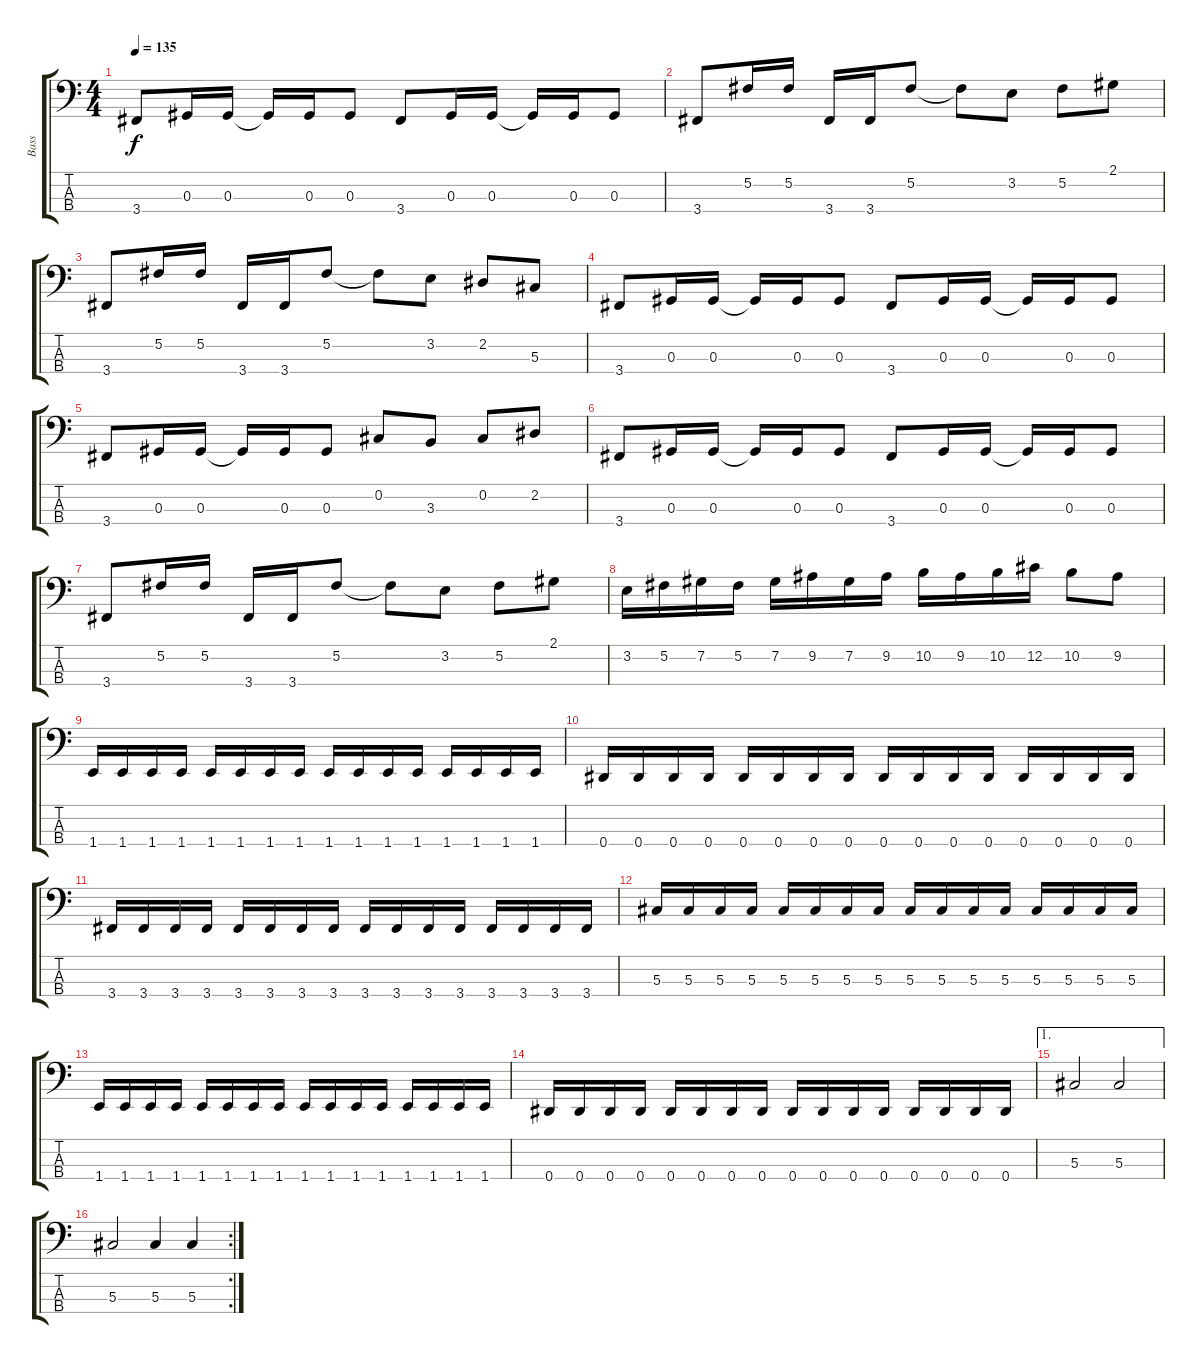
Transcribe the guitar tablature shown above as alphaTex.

\track ("Bass" "Bass") {instrument electricbasspick}
\staff {score tabs}
\tuning (Gb2 Db2 Ab1 Eb1) {hide}
\ts (4 4)
\tempo 135
\clef f4
\ks c
3.4.8{dy f} 0.3.16 0.3.16 0.3{t}.16 0.3.16 0.3.8 3.4.8 0.3.16 0.3.16 0.3{t}.16 0.3.16 0.3.8 |
3.4.8 5.2.16 5.2.16 3.4.16 3.4.16 5.2.8 5.2{t}.8 3.2.8 5.2.8 2.1.8 |
3.4.8 5.2.16 5.2.16 3.4.16 3.4.16 5.2.8 5.2{t}.8 3.2.8 2.2.8 5.3.8 |
3.4.8 0.3.16 0.3.16 0.3{t}.16 0.3.16 0.3.8 3.4.8 0.3.16 0.3.16 0.3{t}.16 0.3.16 0.3.8 |
3.4.8 0.3.16 0.3.16 0.3{t}.16 0.3.16 0.3.8 0.2.8 3.3.8 0.2.8 2.2.8 |
3.4.8 0.3.16 0.3.16 0.3{t}.16 0.3.16 0.3.8 3.4.8 0.3.16 0.3.16 0.3{t}.16 0.3.16 0.3.8 |
3.4.8 5.2.16 5.2.16 3.4.16 3.4.16 5.2.8 5.2{t}.8 3.2.8 5.2.8 2.1.8 |
3.2.16 5.2.16 7.2.16 5.2.16 7.2.16 9.2.16 7.2.16 9.2.16 10.2.16 9.2.16 10.2.16 12.2.16 10.2.8 9.2.8 |
1.4.16 1.4.16 1.4.16 1.4.16 1.4.16 1.4.16 1.4.16 1.4.16 1.4.16 1.4.16 1.4.16 1.4.16 1.4.16 1.4.16 1.4.16 1.4.16 |
0.4.16 0.4.16 0.4.16 0.4.16 0.4.16 0.4.16 0.4.16 0.4.16 0.4.16 0.4.16 0.4.16 0.4.16 0.4.16 0.4.16 0.4.16 0.4.16 |
3.4.16 3.4.16 3.4.16 3.4.16 3.4.16 3.4.16 3.4.16 3.4.16 3.4.16 3.4.16 3.4.16 3.4.16 3.4.16 3.4.16 3.4.16 3.4.16 |
5.3.16 5.3.16 5.3.16 5.3.16 5.3.16 5.3.16 5.3.16 5.3.16 5.3.16 5.3.16 5.3.16 5.3.16 5.3.16 5.3.16 5.3.16 5.3.16 |
1.4.16 1.4.16 1.4.16 1.4.16 1.4.16 1.4.16 1.4.16 1.4.16 1.4.16 1.4.16 1.4.16 1.4.16 1.4.16 1.4.16 1.4.16 1.4.16 |
0.4.16 0.4.16 0.4.16 0.4.16 0.4.16 0.4.16 0.4.16 0.4.16 0.4.16 0.4.16 0.4.16 0.4.16 0.4.16 0.4.16 0.4.16 0.4.16 |
\ae 1
5.3.2 5.3.2 |
\rc 2
5.3.2 5.3.4 5.3.4
